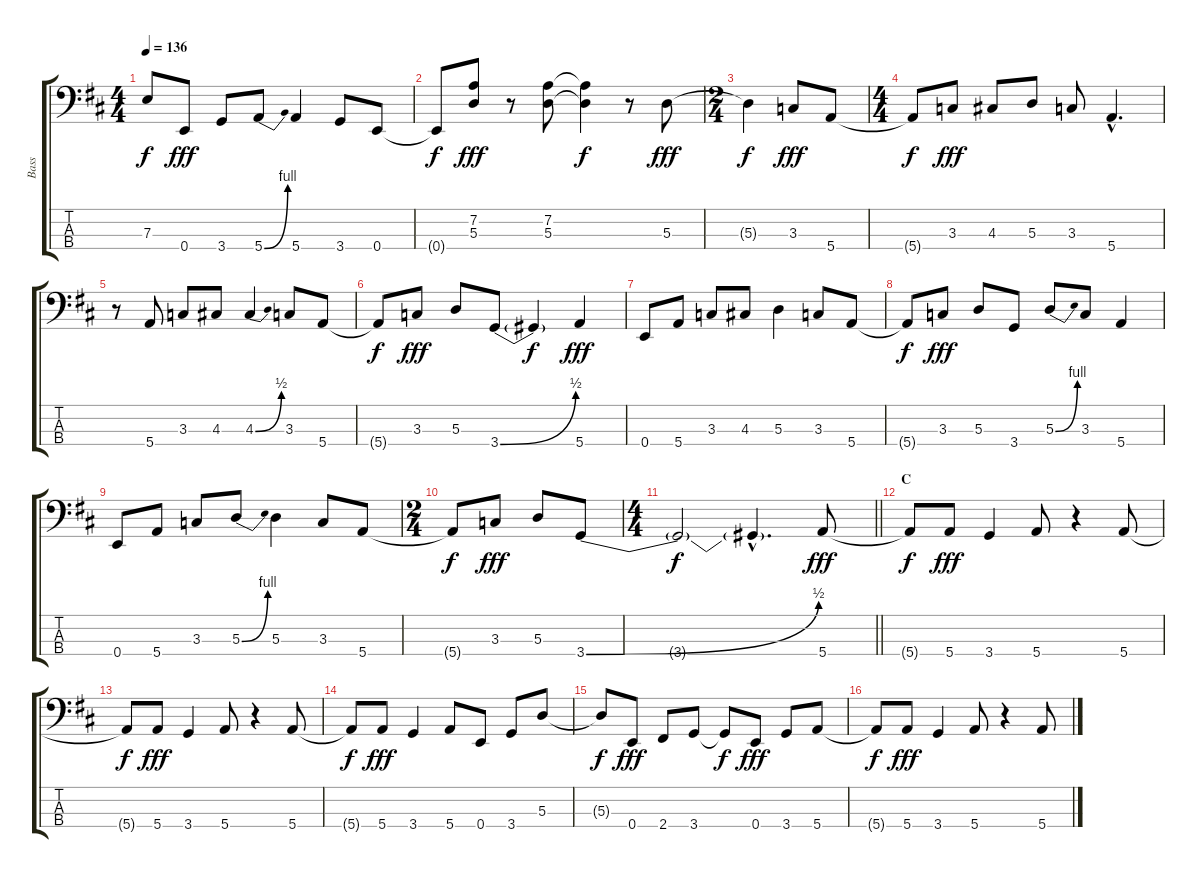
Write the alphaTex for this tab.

\track ("Bass" "Bass") {instrument electricbassfinger}
\staff {score tabs}
\tuning (G2 D2 A1 E1) {hide}
\ts (4 4)
\tempo 136
\clef f4
\ks d
7.3{t}.8{dy f} 0.4.8{dy fff} 3.4.8 5.4{be (bend 0 0 60 4)}.8 5.4.4 3.4.8 0.4.8 |
0.4{t}.8{dy f} (7.2 5.3).8{dy fff} r.8 (7.2 5.3).8 (7.2{t} 5.3{t}).4{dy f} r.8 5.3.8{dy fff} |
\ts (2 4)
5.3{t}.4{dy f} 3.3.8{dy fff} 5.4.8 |
\ts (4 4)
5.4{t}.8{dy f} 3.3.8{dy fff} 4.3.8 5.3.8 3.3.8 5.4{hac}.4{d} |
r.8 5.4.8 3.3.8 4.3.8 4.3{be (bend 0 0 60 2)}.4 3.3.8 5.4.8 |
5.4{t}.8{dy f} 3.3.8{dy fff} 5.3.8 3.4{be (bend 0 0 60 2)}.8 3.4{t}.4{dy f} 5.4.4{dy fff} |
0.4.8 5.4.8 3.3.8 4.3.8 5.3.4 3.3.8 5.4.8 |
5.4{t}.8{dy f} 3.3.8{dy fff} 5.3.8 3.4.8 5.3{be (bend 0 0 60 4)}.8 3.3.8 5.4.4 |
0.4.8 5.4.8 3.3.8 5.3{be (bend 0 0 60 4)}.8 5.3.4 3.3.8 5.4.8 |
\ts (2 4)
5.4{t}.8{dy f} 3.3.8{dy fff} 5.3.8 3.4{be (bend 0 0 60 2)}.8 |
\ts (4 4)
\barLineRight lightlight
3.4{t}.2{dy f} 3.4{hac t}.4{d} 5.4.8{dy fff} |
\section ("" "C")
5.4{t}.8{dy f} 5.4.8{dy fff} 3.4.4 5.4.8 r.4 5.4.8 |
5.4{t}.8{dy f} 5.4.8{dy fff} 3.4.4 5.4.8 r.4 5.4.8 |
5.4{t}.8{dy f} 5.4.8{dy fff} 3.4.4 5.4.8 0.4.8 3.4.8 5.3.8 |
5.3{t}.8{dy f} 0.4.8{dy fff} 2.4.8 3.4.8 3.4{t}.8{dy f} 0.4.8{dy fff} 3.4.8 5.4.8 |
5.4{t}.8{dy f} 5.4.8{dy fff} 3.4.4 5.4.8 r.4 5.4.8
